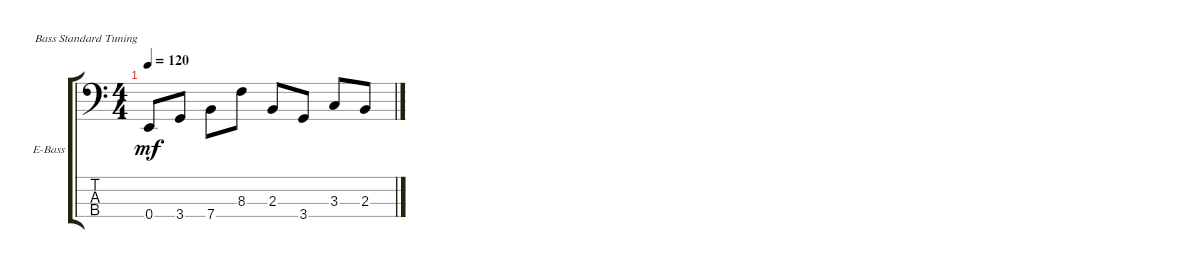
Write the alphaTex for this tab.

\defaultSystemsLayout 4
\bracketExtendMode groupsimilarinstruments
\firstSystemTrackNameOrientation horizontal
\otherSystemsTrackNameOrientation horizontal
\track ("Electric Bass" "E-Bass") {instrument electricbassfinger}
\staff {score tabs}
\tuning (G2 D2 A1 E1)
\ts (4 4)
\tempo 120
\clef f4
\scale
0.487395
\ks c
0.4.8{dy mf instrument electricbassfinger} 3.4.8 7.4.8 8.3.8 2.3.8 3.4.8 3.3.8 2.3.8 |
\scale
0.256303 |
\scale
0.256303 |
\scale
0.333333 |
\scale
0.333333 |
\scale
0.333333 |
\scale
0.333333 |
\scale
0.333333 |
\scale
0.333333 |
\scale
0.333333 |
\scale
0.333333 |
\scale
0.333333 |
\scale
0.333333 |
\scale
0.333333 |
\scale
0.333333 |
\scale
0.333333
